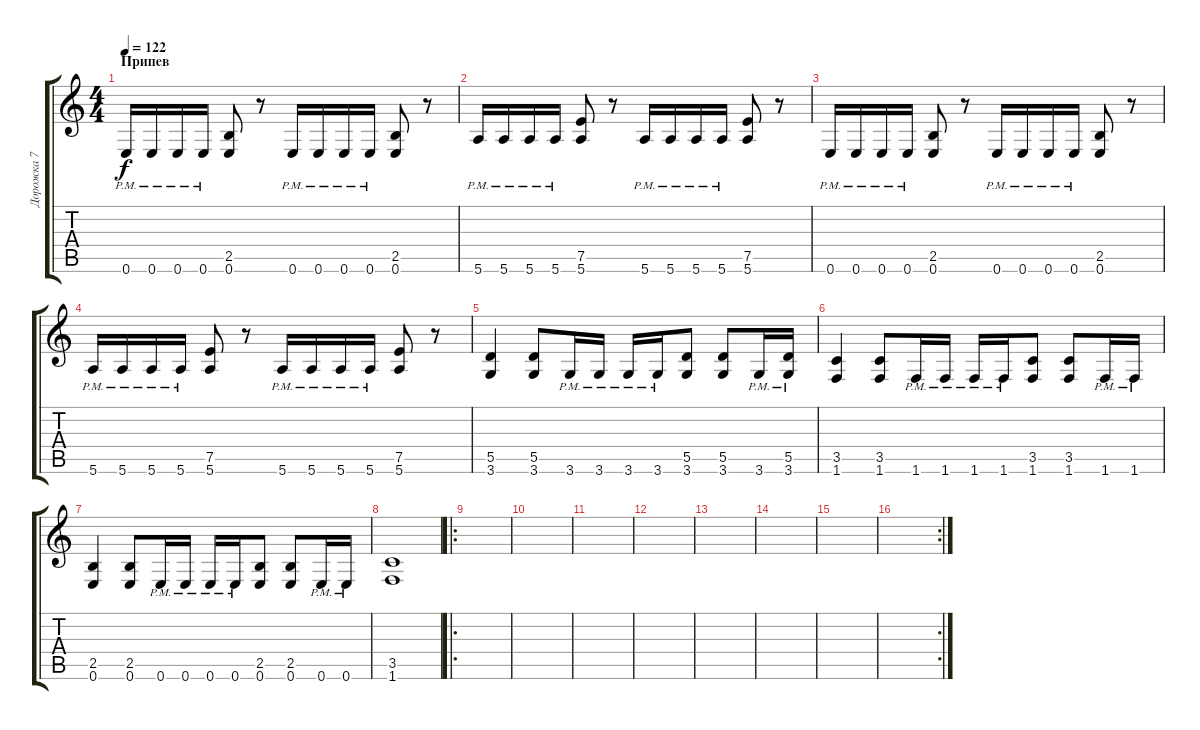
\track ("Дорожка 7" "Дорожка 7") {instrument distortionguitar}
\staff {score tabs}
\tuning (E4 B3 G3 D3 A2 E2) {hide}
\ts (4 4)
\section ("" "Припев")
\tempo 122
\clef g2
\ks c
0.6{pm}.16{dy f} 0.6{pm}.16 0.6{pm}.16 0.6{pm}.16 (2.5 0.6).8 r.8 0.6{pm}.16 0.6{pm}.16 0.6{pm}.16 0.6{pm}.16 (2.5 0.6).8 r.8 |
5.6{pm}.16 5.6{pm}.16 5.6{pm}.16 5.6{pm}.16 (7.5 5.6).8 r.8 5.6{pm}.16 5.6{pm}.16 5.6{pm}.16 5.6{pm}.16 (7.5 5.6).8 r.8 |
0.6{pm}.16 0.6{pm}.16 0.6{pm}.16 0.6{pm}.16 (2.5 0.6).8 r.8 0.6{pm}.16 0.6{pm}.16 0.6{pm}.16 0.6{pm}.16 (2.5 0.6).8 r.8 |
5.6{pm}.16 5.6{pm}.16 5.6{pm}.16 5.6{pm}.16 (7.5 5.6).8 r.8 5.6{pm}.16 5.6{pm}.16 5.6{pm}.16 5.6{pm}.16 (7.5 5.6).8 r.8 |
(5.5 3.6).4 (5.5 3.6).8 3.6{pm}.16 3.6{pm}.16 3.6{pm}.16 3.6{pm}.16 (5.5 3.6).8 (5.5 3.6).8 3.6{pm}.16 (5.5 3.6{pm}).16 |
(3.5 1.6).4 (3.5 1.6).8 1.6{pm}.16 1.6{pm}.16 1.6{pm}.16 1.6{pm}.16 (3.5 1.6).8 (3.5 1.6).8 1.6{pm}.16 1.6{pm}.16 |
(2.5 0.6).4 (2.5 0.6).8 0.6{pm}.16 0.6{pm}.16 0.6{pm}.16 0.6{pm}.16 (2.5 0.6).8 (2.5 0.6).8 0.6{pm}.16 0.6{pm}.16 |
(3.5 1.6).1 |
\ro
|
|
|
|
|
|
|
\rc 2
